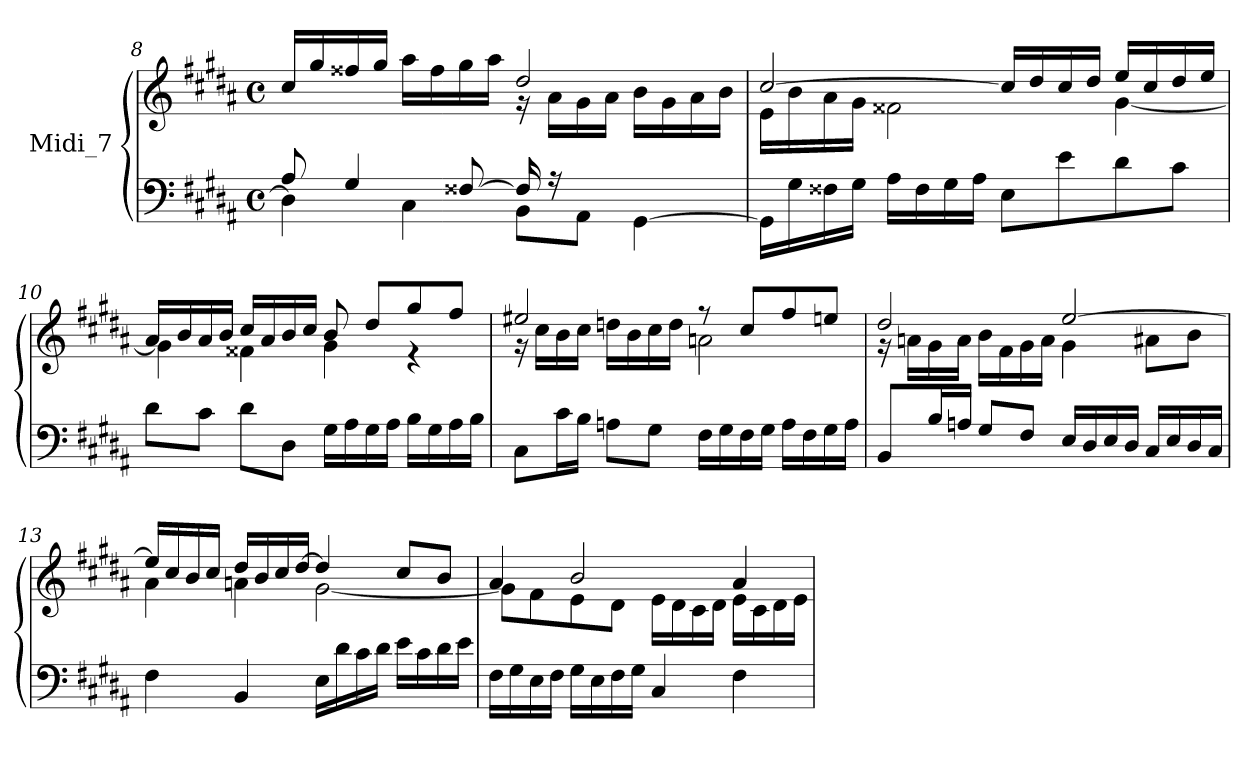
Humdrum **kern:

**kern	**kern
*part1	*part1
*staff2	*staff1
*I"Midi_7	*
*clefF4	*clefG2
*k[f#c#g#d#a#]	*k[f#c#g#d#a#]
*B:	*B:
*M4/4	*M4/4
*met(c)	*met(c)
=8	=8
*^	*^
8A#/	4D#\]	16cc#/LL	2ryy
.	.	16gg#/	.
4G#/	.	16ff##X/	.
.	.	16gg#/JJ	.
.	4C#\	16aa#LL	.
.	.	16ff##	.
[8F##X/	.	16gg#	.
.	.	16aa#JJ	.
16F##/]	8BBL	2dd#/	16r
16r	.	.	16a#\LL
8ryy	8AA#J	.	16g#\
.	.	.	16a#\JJ
4ryy	[4GG#\	.	16b\LL
.	.	.	16g#\
.	.	.	16a#\
.	.	.	16b\JJ
=9	=9	=9	=9
1ryy	16GG#\LL]	[2cc#/	16e\LL
.	16G#\	.	16b\
.	16F##X\	.	16a#\
.	16G#\JJ	.	16g#\JJ
.	16A#LL	.	2f##X\
.	16F##	.	.
.	16G#	.	.
.	16A#JJ	.	.
.	8EL	16cc#LL]	.
.	.	16dd#	.
.	8e	16cc#	.
.	.	16dd#JJ	.
.	8d#	16ee/LL	[4g#\
.	.	16cc#/	.
.	8c#J	16dd#/	.
.	.	16ee/JJ	.
!!LO:LB:g=z	!!
=10	=10	=10	=10
1ryy	8d#\L	16a#LL	4g#\]
.	.	16b	.
.	8c#\J	16a#	.
.	.	16bJJ	.
.	8d#L	16cc#LL	4f##X\
.	.	16a#	.
.	8D#J	16b	.
.	.	16cc#JJ	.
.	16G#\LL	8b/	4g#\
.	16A#\	.	.
.	16G#\	8dd#/L	.
.	16A#\JJ	.	.
.	16B\LL	8gg#/	4r
.	16G#\	.	.
.	16A#\	8ff#/J	.
.	16B\JJ	.	.
=11	=11	=11	=11
1ryy	8C#L	2ee#X/	16r
.	.	.	16cc#LL
.	16c#L	.	16b
.	16BJJ	.	16cc#JJ
.	8An\L	.	16ddn\LL
.	.	.	16b\
.	8G#\J	.	16cc#\
.	.	.	16dd\JJ
.	16F#LL	8r	2an\
.	16G#	.	.
.	16F#	8cc#/L	.
.	16G#JJ	.	.
.	16A\LL	8ff#/	.
.	16F#\	.	.
.	16G#\	8een/J	.
.	16A\JJ	.	.
=12	=12	=12	=12
8BB/L	1ryy	2dd#/	16r
.	.	.	16an\LL
16B/L	.	.	16g#\
16An/JJ	.	.	16a\JJ
8G#/L	.	.	16bLL
.	.	.	16f#
8F#/J	.	.	16g#
.	.	.	16aJJ
16ELL	.	[2ee/	4g#\
16D#	.	.	.
16E	.	.	.
16D#JJ	.	.	.
16C#/LL	.	.	8a#X\L
16E/	.	.	.
16D#/	.	.	8b\J
16C#/JJ	.	.	.
*v	*v	*	*
!!LO:LB:g=z	!!
=13	=13	=13
4F#	16eeLL]	4a#\
.	16cc#	.
.	16b	.
.	16cc#JJ	.
4BB	16dd#LL	4an\
.	16b	.
.	16cc#	.
.	[16dd#JJ	.
16ELL	4dd#/]	[2g#\
16d#	.	.
16c#	.	.
16d#JJ	.	.
16eLL	8cc#/L	.
16c#	.	.
16d#	8b/J	.
16eJJ	.	.
=14	=14	=14
16F#LL	4a#/	8g#\L]
16G#	.	.
16E	.	8f#\
16F#JJ	.	.
16G#LL	2b/	8e\
16E	.	.
16F#	.	8d#\J
16G#JJ	.	.
4C#	.	16e\LL
.	.	16d#\
.	.	16c#\
.	.	16d#\JJ
4F#	4a#/	16e\LL
.	.	16c#\
.	.	16d#\
.	.	16e\JJ
*	*v	*v
=	=
*-	*-
